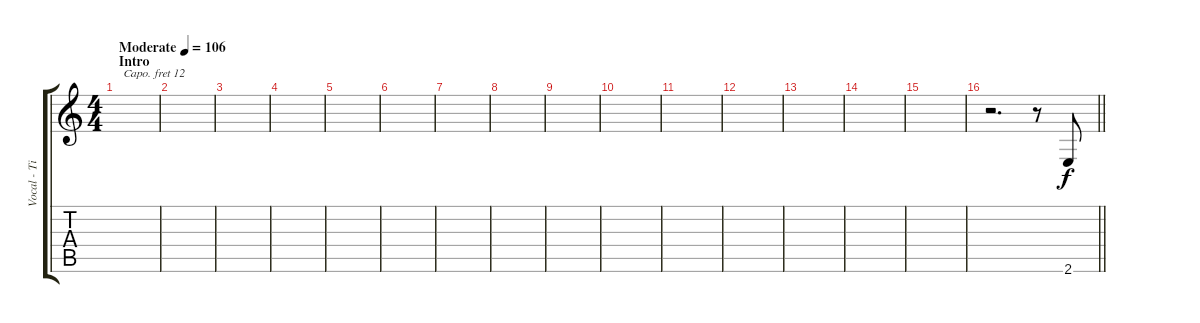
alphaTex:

\track ("Vocal - Till Lindemann" "Vocal - Ti") {instrument lead2sawtooth}
\staff {score tabs}
\capo 12
\tuning (E4 B3 G3 D3 A2 D2) {hide}
\ts (4 4)
\section ("" "Intro")
\tempo (106 "Moderate")
\clef g2
\ks c
|
|
|
|
|
|
|
|
|
|
|
|
|
|
|
\barLineRight lightlight
r.2{d} r.8 2.6.8
